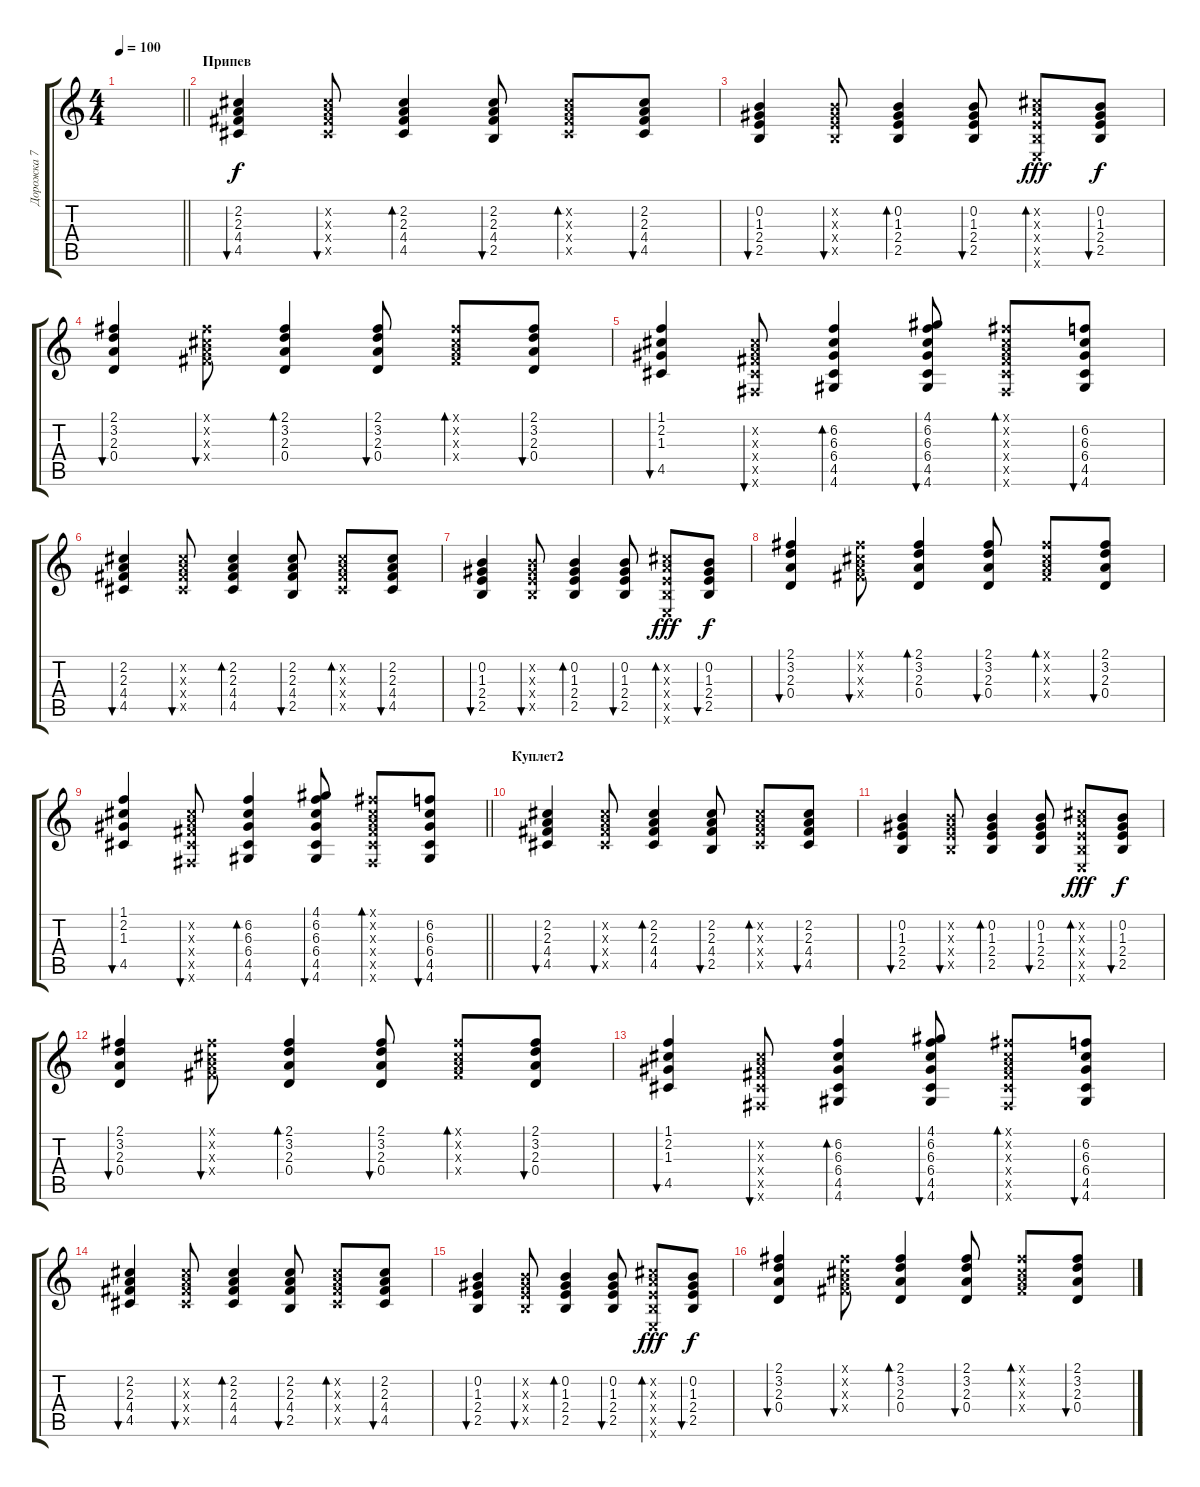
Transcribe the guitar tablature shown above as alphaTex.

\track ("Дорожка 7" "Дорожка 7") {instrument acousticguitarsteel}
\staff {score tabs}
\tuning (E4 B3 G3 D3 A2 E2) {hide}
\ts (4 4)
\tempo 100
\clef g2
\barLineRight lightlight
\ks c
|
\section ("" "Припев")
(2.2 2.3 4.4 4.5).4{bu 60} (2.2{x} 2.3{x} 4.4{x} 4.5{x}).8{bu 60} (2.2 2.3 4.4 4.5).4{bd 60} (2.2 2.3 4.4 2.5).8{bu 60} (2.2{x} 2.3{x} 4.4{x} 4.5{x}).8{bd 60} (2.2 2.3 4.4 4.5).8{bu 60} |
(0.2 1.3 2.4 2.5).4{bu 60} (0.2{x} 1.3{x} 2.4{x} 2.5{x}).8{bu 60} (0.2 1.3 2.4 2.5).4{bd 60} (0.2 1.3 2.4 2.5).8{bu 60} (2.2{x} 2.3{x} 2.4{x} 2.5{x} 0.6{x}).8{bd 60 dy fff} (0.2 1.3 2.4 2.5).8{bu 60 dy f} |
(2.1 3.2 2.3 0.4).4{bu 60} (2.1{x} 2.2{x} 2.3{x} 4.4{x}).8{bu 60} (2.1 3.2 2.3 0.4).4{bd 60} (2.1 3.2 2.3 0.4).8{bu 60} (2.1{x} 2.2{x} 2.3{x} 4.4{x}).8{bd 60} (2.1 3.2 2.3 0.4).8{bu 60} |
(1.1 2.2 1.3 4.5).4{bu 60} (2.2{x} 2.3{x} 4.4{x} 4.5{x} 2.6{x}).8{bu 60} (6.2 6.3 6.4 4.5 4.6).4{bd 60} (4.1 6.2 6.3 6.4 4.5 4.6).8{bu 60} (2.1{x} 2.2{x} 2.3{x} 4.4{x} 4.5{x} 2.6{x}).8{bd 60} (6.2 6.3 6.4 4.5 4.6).8{bu 60} |
(2.2 2.3 4.4 4.5).4{bu 60} (2.2{x} 2.3{x} 4.4{x} 4.5{x}).8{bu 60} (2.2 2.3 4.4 4.5).4{bd 60} (2.2 2.3 4.4 2.5).8{bu 60} (2.2{x} 2.3{x} 4.4{x} 4.5{x}).8{bd 60} (2.2 2.3 4.4 4.5).8{bu 60} |
(0.2 1.3 2.4 2.5).4{bu 60} (0.2{x} 1.3{x} 2.4{x} 2.5{x}).8{bu 60} (0.2 1.3 2.4 2.5).4{bd 60} (0.2 1.3 2.4 2.5).8{bu 60} (2.2{x} 2.3{x} 2.4{x} 2.5{x} 0.6{x}).8{bd 60 dy fff} (0.2 1.3 2.4 2.5).8{bu 60 dy f} |
(2.1 3.2 2.3 0.4).4{bu 60} (2.1{x} 2.2{x} 2.3{x} 4.4{x}).8{bu 60} (2.1 3.2 2.3 0.4).4{bd 60} (2.1 3.2 2.3 0.4).8{bu 60} (2.1{x} 2.2{x} 2.3{x} 4.4{x}).8{bd 60} (2.1 3.2 2.3 0.4).8{bu 60} |
\barLineRight lightlight
(1.1 2.2 1.3 4.5).4{bu 60} (2.2{x} 2.3{x} 4.4{x} 4.5{x} 2.6{x}).8{bu 60} (6.2 6.3 6.4 4.5 4.6).4{bd 60} (4.1 6.2 6.3 6.4 4.5 4.6).8{bu 60} (2.1{x} 2.2{x} 2.3{x} 4.4{x} 4.5{x} 2.6{x}).8{bd 60} (6.2 6.3 6.4 4.5 4.6).8{bu 60} |
\section ("" "Куплет2")
(2.2 2.3 4.4 4.5).4{bu 60} (2.2{x} 2.3{x} 4.4{x} 4.5{x}).8{bu 60} (2.2 2.3 4.4 4.5).4{bd 60} (2.2 2.3 4.4 2.5).8{bu 60} (2.2{x} 2.3{x} 4.4{x} 4.5{x}).8{bd 60} (2.2 2.3 4.4 4.5).8{bu 60} |
(0.2 1.3 2.4 2.5).4{bu 60} (0.2{x} 1.3{x} 2.4{x} 2.5{x}).8{bu 60} (0.2 1.3 2.4 2.5).4{bd 60} (0.2 1.3 2.4 2.5).8{bu 60} (2.2{x} 2.3{x} 2.4{x} 2.5{x} 0.6{x}).8{bd 60 dy fff} (0.2 1.3 2.4 2.5).8{bu 60 dy f} |
(2.1 3.2 2.3 0.4).4{bu 60} (2.1{x} 2.2{x} 2.3{x} 4.4{x}).8{bu 60} (2.1 3.2 2.3 0.4).4{bd 60} (2.1 3.2 2.3 0.4).8{bu 60} (2.1{x} 2.2{x} 2.3{x} 4.4{x}).8{bd 60} (2.1 3.2 2.3 0.4).8{bu 60} |
(1.1 2.2 1.3 4.5).4{bu 60} (2.2{x} 2.3{x} 4.4{x} 4.5{x} 2.6{x}).8{bu 60} (6.2 6.3 6.4 4.5 4.6).4{bd 60} (4.1 6.2 6.3 6.4 4.5 4.6).8{bu 60} (2.1{x} 2.2{x} 2.3{x} 4.4{x} 4.5{x} 2.6{x}).8{bd 60} (6.2 6.3 6.4 4.5 4.6).8{bu 60} |
(2.2 2.3 4.4 4.5).4{bu 60} (2.2{x} 2.3{x} 4.4{x} 4.5{x}).8{bu 60} (2.2 2.3 4.4 4.5).4{bd 60} (2.2 2.3 4.4 2.5).8{bu 60} (2.2{x} 2.3{x} 4.4{x} 4.5{x}).8{bd 60} (2.2 2.3 4.4 4.5).8{bu 60} |
(0.2 1.3 2.4 2.5).4{bu 60} (0.2{x} 1.3{x} 2.4{x} 2.5{x}).8{bu 60} (0.2 1.3 2.4 2.5).4{bd 60} (0.2 1.3 2.4 2.5).8{bu 60} (2.2{x} 2.3{x} 2.4{x} 2.5{x} 0.6{x}).8{bd 60 dy fff} (0.2 1.3 2.4 2.5).8{bu 60 dy f} |
(2.1 3.2 2.3 0.4).4{bu 60} (2.1{x} 2.2{x} 2.3{x} 4.4{x}).8{bu 60} (2.1 3.2 2.3 0.4).4{bd 60} (2.1 3.2 2.3 0.4).8{bu 60} (2.1{x} 2.2{x} 2.3{x} 4.4{x}).8{bd 60} (2.1 3.2 2.3 0.4).8{bu 60}
